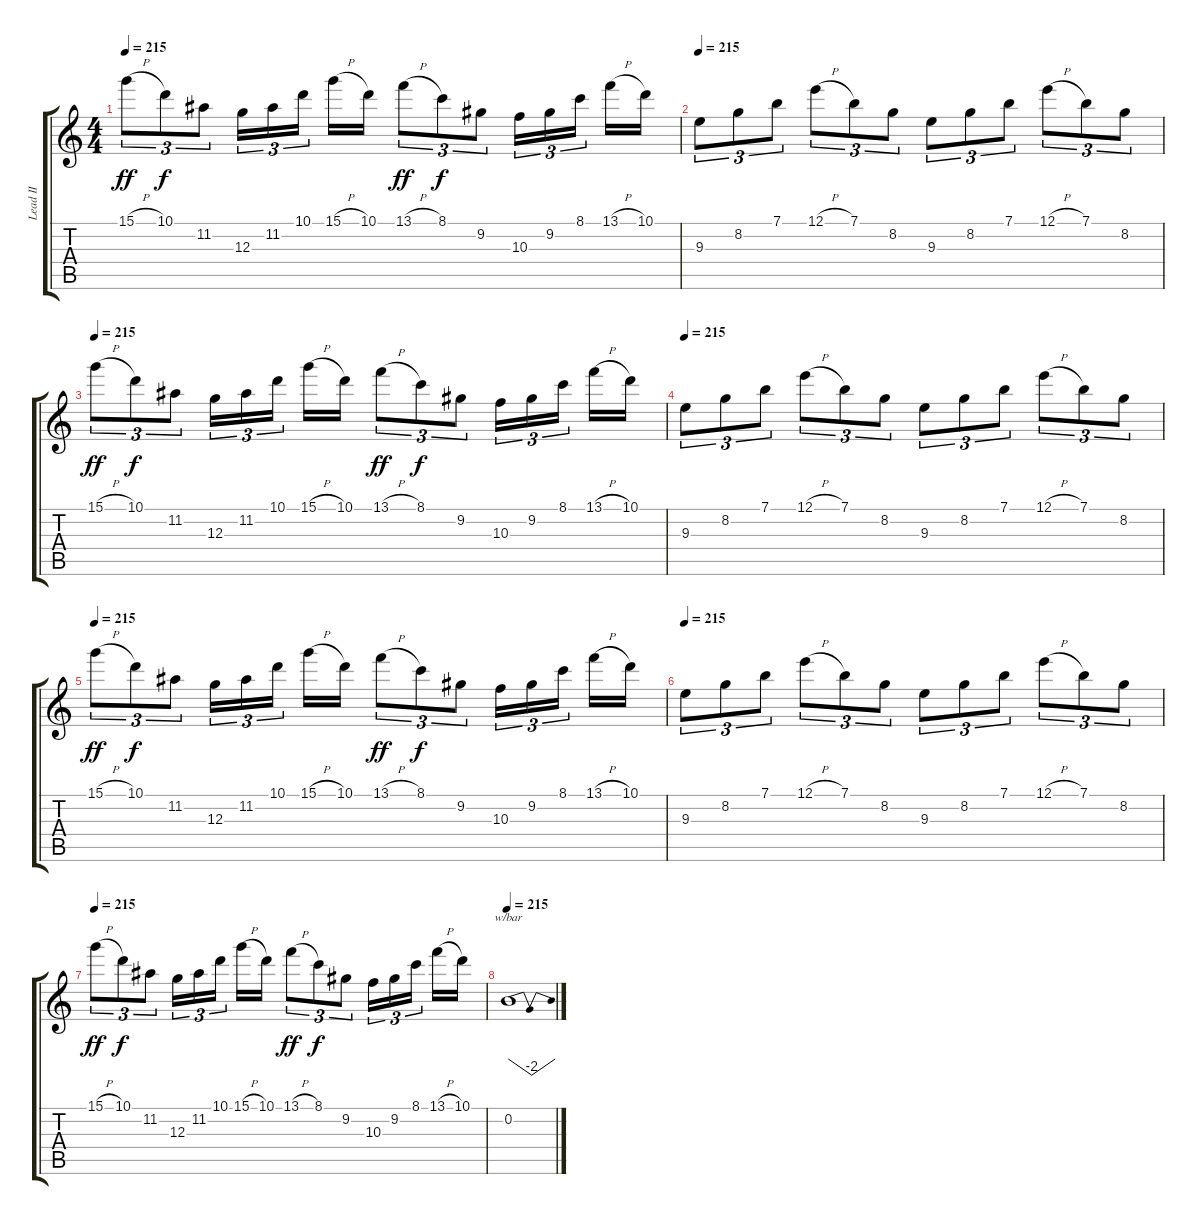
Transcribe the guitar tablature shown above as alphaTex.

\track ("Lead II" "Lead II") {instrument overdrivenguitar}
\staff {score tabs}
\tuning (E4 B3 G3 D3 A2 E2) {hide}
\ts (4 4)
\tempo 215
\clef g2
\ks c
15.1{h}.8{tu (3 2) dy ff} 10.1.8{tu (3 2) dy f} 11.2.8{tu (3 2)} 12.3.16{tu (3 2)} 11.2.16{tu (3 2)} 10.1.16{tu (3 2)} 15.1{h}.16 10.1.16 13.1{h}.8{tu (3 2) dy ff} 8.1.8{tu (3 2) dy f} 9.2.8{tu (3 2)} 10.3.16{tu (3 2)} 9.2.16{tu (3 2)} 8.1.16{tu (3 2)} 13.1{h}.16 10.1.16 |
\tempo 215
9.3.8{tu (3 2)} 8.2.8{tu (3 2)} 7.1.8{tu (3 2)} 12.1{h}.8{tu (3 2)} 7.1.8{tu (3 2)} 8.2.8{tu (3 2)} 9.3.8{tu (3 2)} 8.2.8{tu (3 2)} 7.1.8{tu (3 2)} 12.1{h}.8{tu (3 2)} 7.1.8{tu (3 2)} 8.2.8{tu (3 2)} |
\tempo 215
15.1{h}.8{tu (3 2) dy ff} 10.1.8{tu (3 2) dy f} 11.2.8{tu (3 2)} 12.3.16{tu (3 2)} 11.2.16{tu (3 2)} 10.1.16{tu (3 2)} 15.1{h}.16 10.1.16 13.1{h}.8{tu (3 2) dy ff} 8.1.8{tu (3 2) dy f} 9.2.8{tu (3 2)} 10.3.16{tu (3 2)} 9.2.16{tu (3 2)} 8.1.16{tu (3 2)} 13.1{h}.16 10.1.16 |
\tempo 215
9.3.8{tu (3 2)} 8.2.8{tu (3 2)} 7.1.8{tu (3 2)} 12.1{h}.8{tu (3 2)} 7.1.8{tu (3 2)} 8.2.8{tu (3 2)} 9.3.8{tu (3 2)} 8.2.8{tu (3 2)} 7.1.8{tu (3 2)} 12.1{h}.8{tu (3 2)} 7.1.8{tu (3 2)} 8.2.8{tu (3 2)} |
\tempo 215
15.1{h}.8{tu (3 2) dy ff} 10.1.8{tu (3 2) dy f} 11.2.8{tu (3 2)} 12.3.16{tu (3 2)} 11.2.16{tu (3 2)} 10.1.16{tu (3 2)} 15.1{h}.16 10.1.16 13.1{h}.8{tu (3 2) dy ff} 8.1.8{tu (3 2) dy f} 9.2.8{tu (3 2)} 10.3.16{tu (3 2)} 9.2.16{tu (3 2)} 8.1.16{tu (3 2)} 13.1{h}.16 10.1.16 |
\tempo 215
9.3.8{tu (3 2)} 8.2.8{tu (3 2)} 7.1.8{tu (3 2)} 12.1{h}.8{tu (3 2)} 7.1.8{tu (3 2)} 8.2.8{tu (3 2)} 9.3.8{tu (3 2)} 8.2.8{tu (3 2)} 7.1.8{tu (3 2)} 12.1{h}.8{tu (3 2)} 7.1.8{tu (3 2)} 8.2.8{tu (3 2)} |
\tempo 215
15.1{h}.8{tu (3 2) dy ff} 10.1.8{tu (3 2) dy f} 11.2.8{tu (3 2)} 12.3.16{tu (3 2)} 11.2.16{tu (3 2)} 10.1.16{tu (3 2)} 15.1{h}.16 10.1.16 13.1{h}.8{tu (3 2) dy ff} 8.1.8{tu (3 2) dy f} 9.2.8{tu (3 2)} 10.3.16{tu (3 2)} 9.2.16{tu (3 2)} 8.1.16{tu (3 2)} 13.1{h}.16 10.1.16 |
\tempo 215
0.2.1{tbe (dip default 0 0 30 -8 60 0)}
